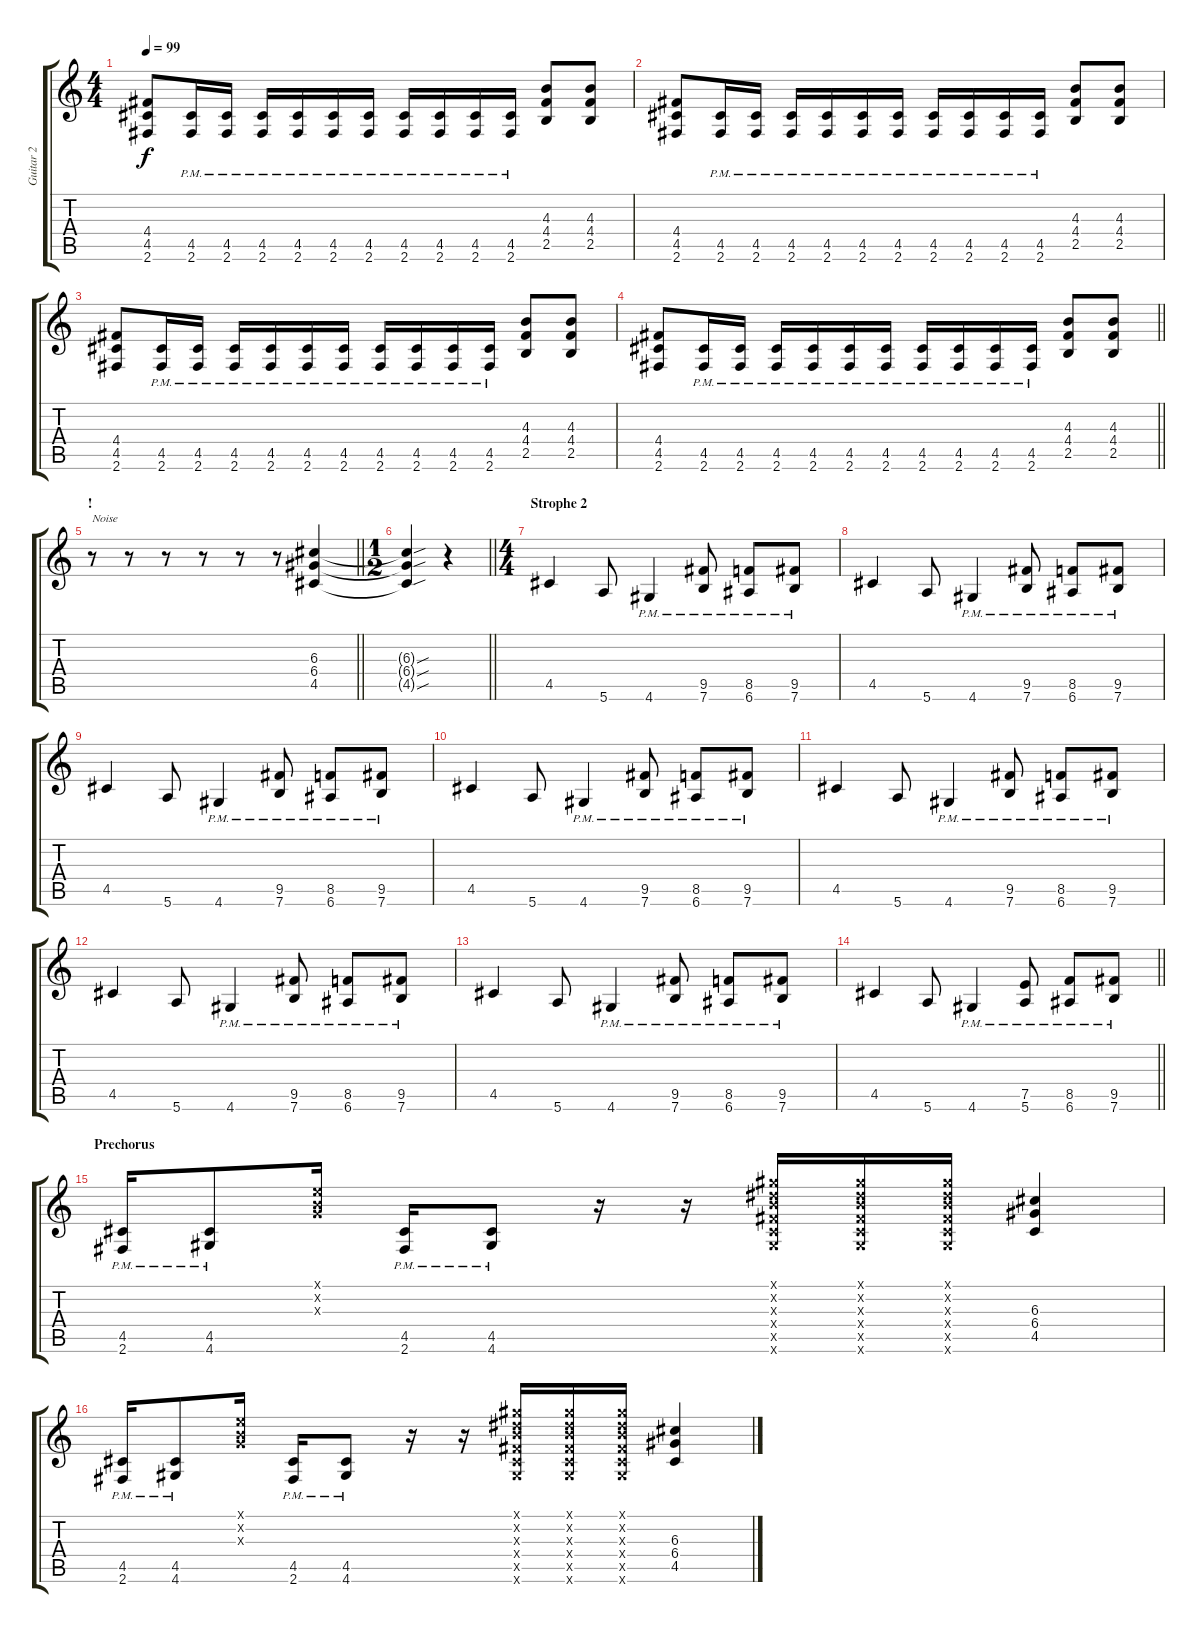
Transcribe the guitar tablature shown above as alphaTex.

\track ("Guitar 2" "Guitar 2") {instrument distortionguitar}
\staff {score tabs}
\tuning (E4 B3 G3 D3 A2 E2) {hide}
\ts (4 4)
\tempo 99
\clef g2
\ks c
(4.4 4.5 2.6).8{dy f} (4.5{pm} 2.6{pm}).16 (4.5{pm} 2.6{pm}).16 (4.5{pm} 2.6{pm}).16 (4.5{pm} 2.6{pm}).16 (4.5{pm} 2.6{pm}).16 (4.5{pm} 2.6{pm}).16 (4.5{pm} 2.6{pm}).16 (4.5{pm} 2.6{pm}).16 (4.5{pm} 2.6{pm}).16 (4.5{pm} 2.6{pm}).16 (4.3 4.4 2.5).8 (4.3 4.4 2.5).8 |
(4.4 4.5 2.6).8 (4.5{pm} 2.6{pm}).16 (4.5{pm} 2.6{pm}).16 (4.5{pm} 2.6{pm}).16 (4.5{pm} 2.6{pm}).16 (4.5{pm} 2.6{pm}).16 (4.5{pm} 2.6{pm}).16 (4.5{pm} 2.6{pm}).16 (4.5{pm} 2.6{pm}).16 (4.5{pm} 2.6{pm}).16 (4.5{pm} 2.6{pm}).16 (4.3 4.4 2.5).8 (4.3 4.4 2.5).8 |
(4.4 4.5 2.6).8 (4.5{pm} 2.6{pm}).16 (4.5{pm} 2.6{pm}).16 (4.5{pm} 2.6{pm}).16 (4.5{pm} 2.6{pm}).16 (4.5{pm} 2.6{pm}).16 (4.5{pm} 2.6{pm}).16 (4.5{pm} 2.6{pm}).16 (4.5{pm} 2.6{pm}).16 (4.5{pm} 2.6{pm}).16 (4.5{pm} 2.6{pm}).16 (4.3 4.4 2.5).8 (4.3 4.4 2.5).8 |
\barLineRight lightlight
(4.4 4.5 2.6).8 (4.5{pm} 2.6{pm}).16 (4.5{pm} 2.6{pm}).16 (4.5{pm} 2.6{pm}).16 (4.5{pm} 2.6{pm}).16 (4.5{pm} 2.6{pm}).16 (4.5{pm} 2.6{pm}).16 (4.5{pm} 2.6{pm}).16 (4.5{pm} 2.6{pm}).16 (4.5{pm} 2.6{pm}).16 (4.5{pm} 2.6{pm}).16 (4.3 4.4 2.5).8 (4.3 4.4 2.5).8 |
\section ("" "!")
\barLineRight lightlight
r.8{txt "Noise"} r.8 r.8 r.8 r.8 r.8 (6.3 6.4 4.5).4 |
\ts (1 2)
\barLineRight lightlight
(6.3{sou t} 6.4{sou t} 4.5{sou t}).4 r.4 |
\ts (4 4)
\section ("" "Strophe 2")
4.5.4 5.6.8 4.6{pm}.4 (9.5{pm} 7.6{pm}).8 (8.5{pm} 6.6{pm}).8 (9.5{pm} 7.6{pm}).8 |
4.5.4 5.6.8 4.6{pm}.4 (9.5{pm} 7.6{pm}).8 (8.5{pm} 6.6{pm}).8 (9.5{pm} 7.6{pm}).8 |
4.5.4 5.6.8 4.6{pm}.4 (9.5{pm} 7.6{pm}).8 (8.5{pm} 6.6{pm}).8 (9.5{pm} 7.6{pm}).8 |
4.5.4 5.6.8 4.6{pm}.4 (9.5{pm} 7.6{pm}).8 (8.5{pm} 6.6{pm}).8 (9.5{pm} 7.6{pm}).8 |
4.5.4 5.6.8 4.6{pm}.4 (9.5{pm} 7.6{pm}).8 (8.5{pm} 6.6{pm}).8 (9.5{pm} 7.6{pm}).8 |
4.5.4 5.6.8 4.6{pm}.4 (9.5{pm} 7.6{pm}).8 (8.5{pm} 6.6{pm}).8 (9.5{pm} 7.6{pm}).8 |
4.5.4 5.6.8 4.6{pm}.4 (9.5{pm} 7.6{pm}).8 (8.5{pm} 6.6{pm}).8 (9.5{pm} 7.6{pm}).8 |
\barLineRight lightlight
4.5.4 5.6.8 4.6{pm}.4 (7.5{pm} 5.6{pm}).8 (8.5{pm} 6.6{pm}).8 (9.5{pm} 7.6{pm}).8 |
\section ("" "Prechorus")
(4.5{pm} 2.6{pm}).16 (4.5{pm} 4.6{pm}).8 (0.1{x} 0.2{x} 0.3{x}).16 (4.5{pm} 2.6{pm}).16 (4.5{pm} 4.6{pm}).8 r.16 r.16 (4.1{x} 4.2{x} 4.3{x} 4.4{x} 4.5{x} 4.6{x}).16 (4.1{x} 4.2{x} 4.3{x} 4.4{x} 4.5{x} 4.6{x}).16 (4.1{x} 4.2{x} 4.3{x} 4.4{x} 4.5{x} 4.6{x}).16 (6.3 6.4 4.5).4 |
(4.5{pm} 2.6{pm}).16 (4.5{pm} 4.6{pm}).8 (0.1{x} 0.2{x} 0.3{x}).16 (4.5{pm} 2.6{pm}).16 (4.5{pm} 4.6{pm}).8 r.16 r.16 (4.1{x} 4.2{x} 4.3{x} 4.4{x} 4.5{x} 4.6{x}).16 (4.1{x} 4.2{x} 4.3{x} 4.4{x} 4.5{x} 4.6{x}).16 (4.1{x} 4.2{x} 4.3{x} 4.4{x} 4.5{x} 4.6{x}).16 (6.3 6.4 4.5).4
